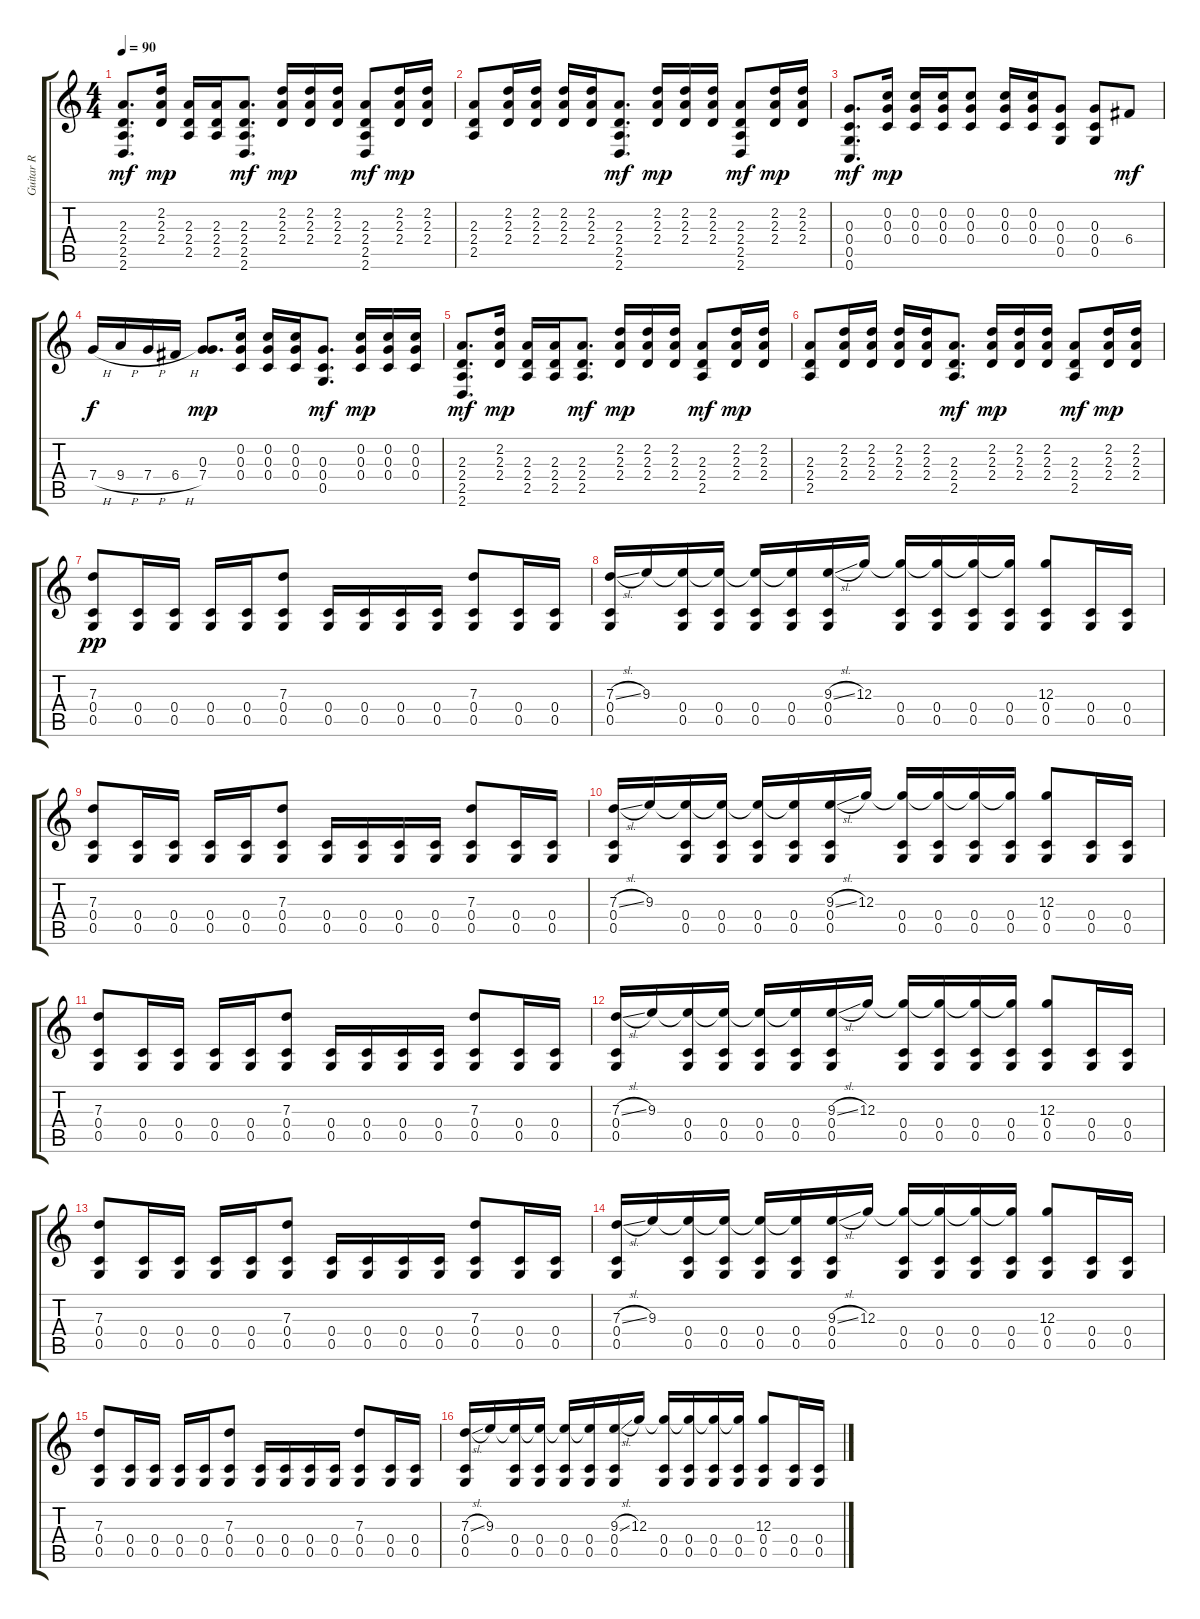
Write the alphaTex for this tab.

\track ("Guitar R" "Guitar R") {instrument electricguitarclean}
\staff {score tabs}
\tuning (E4 C4 G3 C3 G2 C2) {hide}
\ts (4 4)
\tempo 90
\clef g2
\ks c
(2.3 2.4 2.5 2.6).8{d dy mf} (2.2 2.3 2.4).16{dy mp} (2.3 2.4 2.5).16 (2.3 2.4 2.5).16 (2.3 2.4 2.5 2.6).8{d dy mf} (2.2 2.3 2.4).16{dy mp} (2.2 2.3 2.4).16 (2.2 2.3 2.4).16 (2.3 2.4 2.5 2.6).8{dy mf} (2.2 2.3 2.4).16{dy mp} (2.2 2.3 2.4).16 |
(2.3 2.4 2.5).8 (2.2 2.3 2.4).16 (2.2 2.3 2.4).16 (2.2 2.3 2.4).16 (2.2 2.3 2.4).16 (2.3 2.4 2.5 2.6).8{d dy mf} (2.2 2.3 2.4).16{dy mp} (2.2 2.3 2.4).16 (2.2 2.3 2.4).16 (2.3 2.4 2.5 2.6).8{dy mf} (2.2 2.3 2.4).16{dy mp} (2.2 2.3 2.4).16 |
(0.3 0.4 0.5 0.6).8{d dy mf} (0.2 0.3 0.4).16{dy mp} (0.2 0.3 0.4).16 (0.2 0.3 0.4).16 (0.2 0.3 0.4).8 (0.2 0.3 0.4).16 (0.2 0.3 0.4).16 (0.3 0.4 0.5).8 (0.3 0.4 0.5).8 6.4.8{dy mf} |
7.4{h}.16{dy f} 9.4{h}.16 7.4{h}.16 6.4{h}.16 (0.3 7.4).8{d dy mp} (0.2 0.3 0.4).16 (0.2 0.3 0.4).16 (0.2 0.3 0.4).16 (0.3 0.4 0.5).8{d dy mf} (0.2 0.3 0.4).16{dy mp} (0.2 0.3 0.4).16 (0.2 0.3 0.4).16 |
(2.3 2.4 2.5 2.6).8{d dy mf} (2.2 2.3 2.4).16{dy mp} (2.3 2.4 2.5).16 (2.3 2.4 2.5).16 (2.3 2.4 2.5).8{d dy mf} (2.2 2.3 2.4).16{dy mp} (2.2 2.3 2.4).16 (2.2 2.3 2.4).16 (2.3 2.4 2.5).8{dy mf} (2.2 2.3 2.4).16{dy mp} (2.2 2.3 2.4).16 |
(2.3 2.4 2.5).8 (2.2 2.3 2.4).16 (2.2 2.3 2.4).16 (2.2 2.3 2.4).16 (2.2 2.3 2.4).16 (2.3 2.4 2.5).8{d dy mf} (2.2 2.3 2.4).16{dy mp} (2.2 2.3 2.4).16 (2.2 2.3 2.4).16 (2.3 2.4 2.5).8{dy mf} (2.2 2.3 2.4).16{dy mp} (2.2 2.3 2.4).16 |
(7.3 0.4 0.5).8{dy pp} (0.4 0.5).16 (0.4 0.5).16 (0.4 0.5).16 (0.4 0.5).16 (7.3 0.4 0.5).8 (0.4 0.5).16 (0.4 0.5).16 (0.4 0.5).16 (0.4 0.5).16 (7.3 0.4 0.5).8 (0.4 0.5).16 (0.4 0.5).16 |
(7.3{sl} 0.4 0.5).16 9.3.16 (9.3{t} 0.4 0.5).16 (9.3{t} 0.4 0.5).16 (9.3{t} 0.4 0.5).16 (9.3{t} 0.4 0.5).16 (9.3{sl} 0.4 0.5).16 12.3.16 (12.3{t} 0.4 0.5).16 (12.3{t} 0.4 0.5).16 (12.3{t} 0.4 0.5).16 (12.3{t} 0.4 0.5).16 (12.3 0.4 0.5).8 (0.4 0.5).16 (0.4 0.5).16 |
(7.3 0.4 0.5).8 (0.4 0.5).16 (0.4 0.5).16 (0.4 0.5).16 (0.4 0.5).16 (7.3 0.4 0.5).8 (0.4 0.5).16 (0.4 0.5).16 (0.4 0.5).16 (0.4 0.5).16 (7.3 0.4 0.5).8 (0.4 0.5).16 (0.4 0.5).16 |
(7.3{sl} 0.4 0.5).16 9.3.16 (9.3{t} 0.4 0.5).16 (9.3{t} 0.4 0.5).16 (9.3{t} 0.4 0.5).16 (9.3{t} 0.4 0.5).16 (9.3{sl} 0.4 0.5).16 12.3.16 (12.3{t} 0.4 0.5).16 (12.3{t} 0.4 0.5).16 (12.3{t} 0.4 0.5).16 (12.3{t} 0.4 0.5).16 (12.3 0.4 0.5).8 (0.4 0.5).16 (0.4 0.5).16 |
(7.3 0.4 0.5).8 (0.4 0.5).16 (0.4 0.5).16 (0.4 0.5).16 (0.4 0.5).16 (7.3 0.4 0.5).8 (0.4 0.5).16 (0.4 0.5).16 (0.4 0.5).16 (0.4 0.5).16 (7.3 0.4 0.5).8 (0.4 0.5).16 (0.4 0.5).16 |
(7.3{sl} 0.4 0.5).16 9.3.16 (9.3{t} 0.4 0.5).16 (9.3{t} 0.4 0.5).16 (9.3{t} 0.4 0.5).16 (9.3{t} 0.4 0.5).16 (9.3{sl} 0.4 0.5).16 12.3.16 (12.3{t} 0.4 0.5).16 (12.3{t} 0.4 0.5).16 (12.3{t} 0.4 0.5).16 (12.3{t} 0.4 0.5).16 (12.3 0.4 0.5).8 (0.4 0.5).16 (0.4 0.5).16 |
(7.3 0.4 0.5).8 (0.4 0.5).16 (0.4 0.5).16 (0.4 0.5).16 (0.4 0.5).16 (7.3 0.4 0.5).8 (0.4 0.5).16 (0.4 0.5).16 (0.4 0.5).16 (0.4 0.5).16 (7.3 0.4 0.5).8 (0.4 0.5).16 (0.4 0.5).16 |
(7.3{sl} 0.4 0.5).16 9.3.16 (9.3{t} 0.4 0.5).16 (9.3{t} 0.4 0.5).16 (9.3{t} 0.4 0.5).16 (9.3{t} 0.4 0.5).16 (9.3{sl} 0.4 0.5).16 12.3.16 (12.3{t} 0.4 0.5).16 (12.3{t} 0.4 0.5).16 (12.3{t} 0.4 0.5).16 (12.3{t} 0.4 0.5).16 (12.3 0.4 0.5).8 (0.4 0.5).16 (0.4 0.5).16 |
(7.3 0.4 0.5).8 (0.4 0.5).16 (0.4 0.5).16 (0.4 0.5).16 (0.4 0.5).16 (7.3 0.4 0.5).8 (0.4 0.5).16 (0.4 0.5).16 (0.4 0.5).16 (0.4 0.5).16 (7.3 0.4 0.5).8 (0.4 0.5).16 (0.4 0.5).16 |
(7.3{sl} 0.4 0.5).16 9.3.16 (9.3{t} 0.4 0.5).16 (9.3{t} 0.4 0.5).16 (9.3{t} 0.4 0.5).16 (9.3{t} 0.4 0.5).16 (9.3{sl} 0.4 0.5).16 12.3.16 (12.3{t} 0.4 0.5).16 (12.3{t} 0.4 0.5).16 (12.3{t} 0.4 0.5).16 (12.3{t} 0.4 0.5).16 (12.3 0.4 0.5).8 (0.4 0.5).16 (0.4 0.5).16
